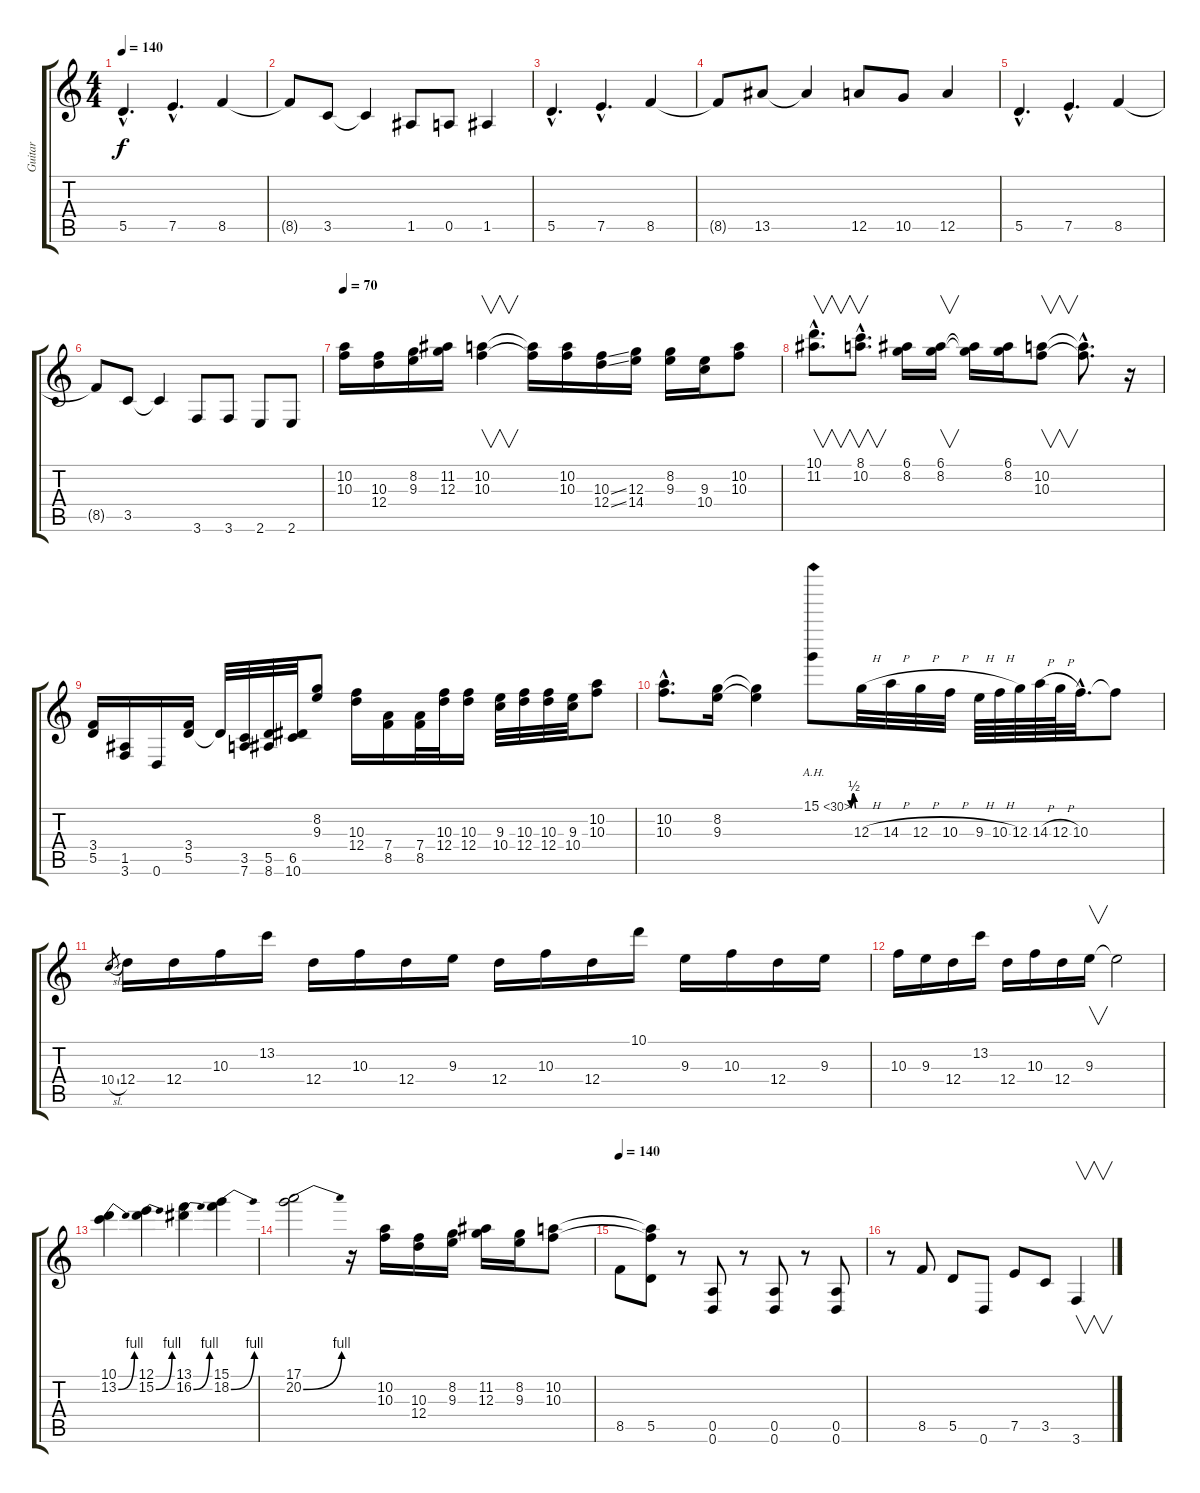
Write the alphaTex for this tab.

\track ("Guitar" "Guitar") {instrument electricguitarclean}
\staff {score tabs}
\tuning (E4 B3 G3 D3 A2 D2) {hide}
\ts (4 4)
\tempo 140
\clef g2
\ks c
5.5{hac}.4{d dy f} 7.5{hac}.4{d} 8.5.4 |
8.5{t}.8 3.5.8 3.5{t}.4 1.5.8 0.5.8 1.5.4 |
5.5{hac}.4{d} 7.5{hac}.4{d} 8.5.4 |
8.5{t}.8 13.5.8 13.5{t}.4 12.5.8 10.5.8 12.5.4 |
5.5{hac}.4{d} 7.5{hac}.4{d} 8.5.4 |
8.5{t}.8 3.5.8 3.5{t}.4 3.6.8 3.6.8 2.6.8 2.6.8 |
\tempo 70
(10.2 10.3).16{balance 8} (10.3 12.4).16 (8.2 9.3).16 (11.2 12.3).16 (10.2 10.3).4{v} (10.2{t} 10.3{t}).16 (10.2 10.3).16 (10.3{ss} 12.4{ss}).16 (12.3 14.4).16 (8.2 9.3).16 (9.3 10.4).16 (10.2 10.3).8 |
(10.1{hac} 11.2{hac}).8{v d} (8.1{hac} 10.2{hac}).8{v d} (6.1 8.2).16 (6.1 8.2).16{v} (6.1{t} 8.2{t}).16 (6.1 8.2).16 (10.2 10.3).8{v} (10.2{hac t} 10.3{hac t}).8{d} r.16 |
(3.4 5.5).16 (1.5 3.6).16 0.6.16 (3.4 5.5).16 5.5{t}.32 (3.5 7.6).32 (5.5 8.6).32 (6.5 10.6).32 (8.2 9.3).8 (10.3 12.4).16 (7.4 8.5).16 (7.4 8.5).32 (10.3 12.4).32 (10.3 12.4).16 (9.3 10.4).32 (10.3 12.4).32 (10.3 12.4).32 (9.3 10.4).32 (10.2 10.3).8 |
(10.2{hac} 10.3{hac}).8{d} (8.2 9.3).16 (8.2{t} 9.3{t}).4 15.1{be (custom 0 0 15 2 30 2 45 0 60 0) ah 15}.8 12.3{h}.32 14.3{h}.32 12.3{h}.32 10.3{h}.32 9.3{h}.64 10.3{h}.64 12.3.64 14.3{h}.64 12.3{h}.64 10.3{hac}.32{d} 10.3{t}.8 |
10.4{sl}.8{gr} 12.4.16 12.4.16 10.3.16 13.2.16 12.4.16 10.3.16 12.4.16 9.3.16 12.4.16 10.3.16 12.4.16 10.1.16 9.3.16 10.3.16 12.4.16 9.3.16 |
10.3.16 9.3.16 12.4.16 13.2.16 12.4.16 10.3.16 12.4.16 9.3.16{v} 9.3{t}.2 |
(10.1 13.2{be (bend 0 0 60 4)}).4 (12.1 15.2{be (bend 0 0 60 4)}).4 (13.1 16.2{be (bend 0 0 60 4)}).4 (15.1 18.2{be (bend 0 0 60 4)}).4 |
(17.1 20.2{be (bend 0 0 60 4)}).2 r.16 (10.2 10.3).16 (10.3 12.4).16 (8.2 9.3).16 (11.2 12.3).16 (8.2 9.3).16 (10.2 10.3).8 |
\tempo 140
8.5.8 (10.2{t} 10.3{t} 5.5).8 r.8 (0.5 0.6).8 r.8 (0.5 0.6).8 r.8 (0.5 0.6).8 |
r.8 8.5.8 5.5.8 0.6.8 7.5.8 3.5.8 3.6.4{v}
